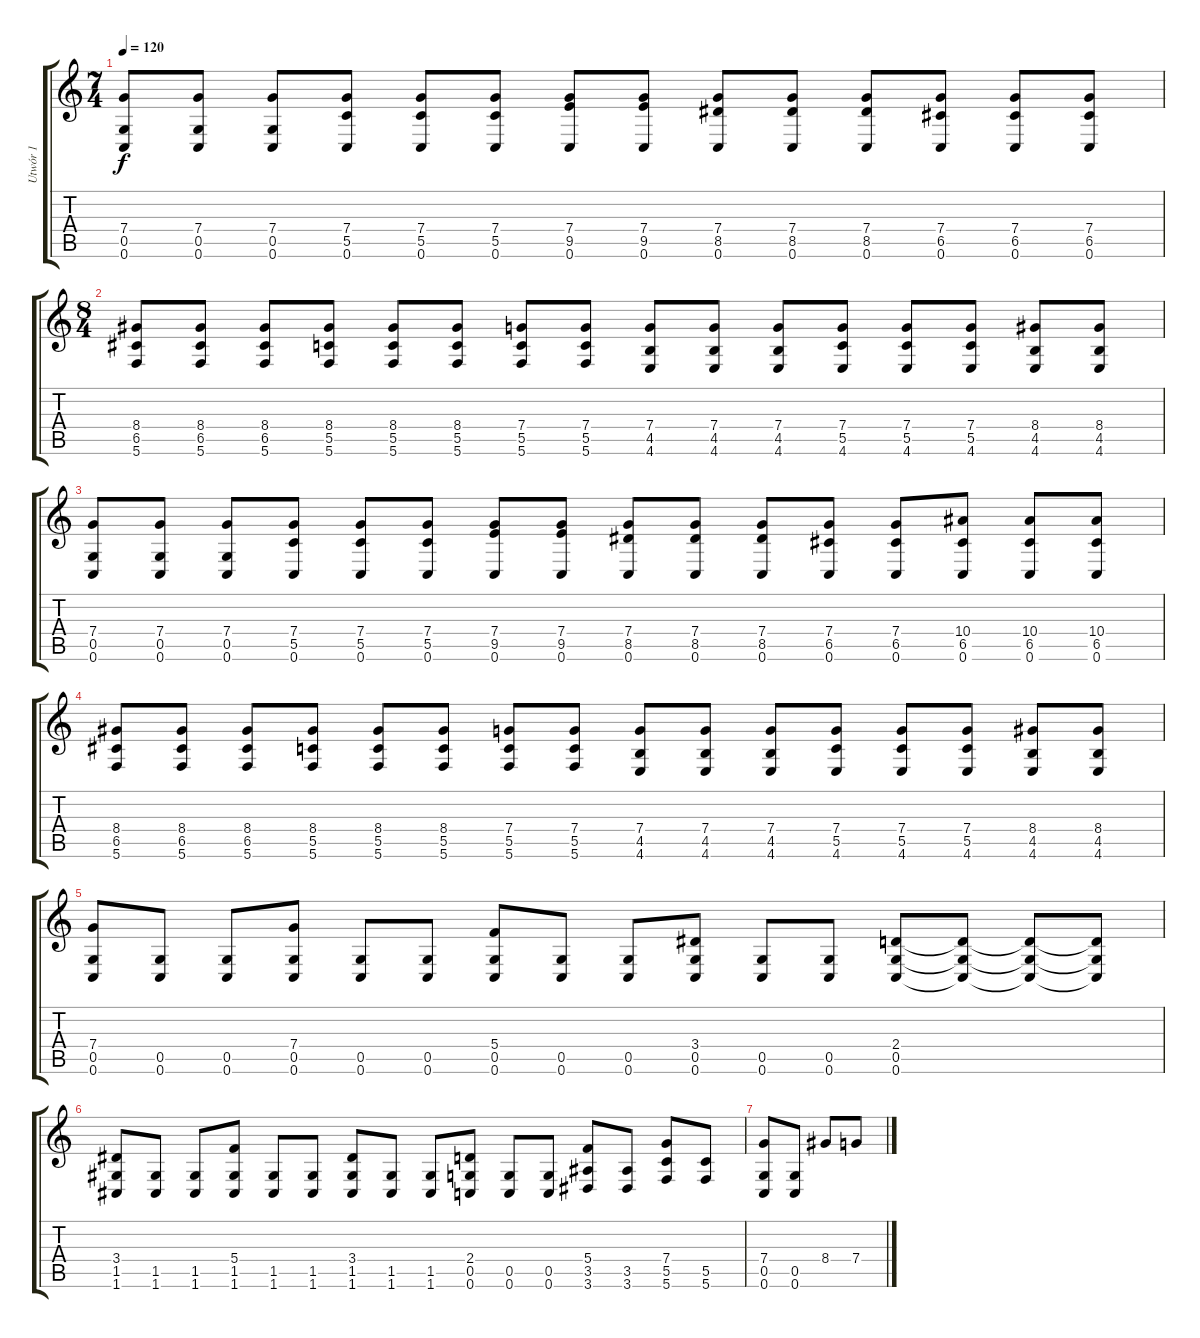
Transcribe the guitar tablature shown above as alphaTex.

\track ("Utwór 1" "Utwór 1") {instrument overdrivenguitar}
\staff {score tabs}
\tuning (D4 A3 F3 C3 G2 C2) {hide}
\ts (7 4)
\tempo 120
\clef g2
\ks c
(7.4 0.5 0.6).8{dy f instrument overdrivenguitar} (7.4 0.5 0.6).8 (7.4 0.5 0.6).8 (7.4 5.5 0.6).8 (7.4 5.5 0.6).8 (7.4 5.5 0.6).8 (7.4 9.5 0.6).8 (7.4 9.5 0.6).8 (7.4 8.5 0.6).8 (7.4 8.5 0.6).8 (7.4 8.5 0.6).8 (7.4 6.5 0.6).8 (7.4 6.5 0.6).8 (7.4 6.5 0.6).8 |
\ts (8 4)
(8.4 6.5 5.6).8 (8.4 6.5 5.6).8 (8.4 6.5 5.6).8 (8.4 5.5 5.6).8 (8.4 5.5 5.6).8 (8.4 5.5 5.6).8 (7.4 5.5 5.6).8 (7.4 5.5 5.6).8 (7.4 4.5 4.6).8 (7.4 4.5 4.6).8 (7.4 4.5 4.6).8 (7.4 5.5 4.6).8 (7.4 5.5 4.6).8 (7.4 5.5 4.6).8 (8.4 4.5 4.6).8 (8.4 4.5 4.6).8 |
(7.4 0.5 0.6).8 (7.4 0.5 0.6).8 (7.4 0.5 0.6).8 (7.4 5.5 0.6).8 (7.4 5.5 0.6).8 (7.4 5.5 0.6).8 (7.4 9.5 0.6).8 (7.4 9.5 0.6).8 (7.4 8.5 0.6).8 (7.4 8.5 0.6).8 (7.4 8.5 0.6).8 (7.4 6.5 0.6).8 (7.4 6.5 0.6).8 (10.4 6.5 0.6).8 (10.4 6.5 0.6).8 (10.4 6.5 0.6).8 |
(8.4 6.5 5.6).8 (8.4 6.5 5.6).8 (8.4 6.5 5.6).8 (8.4 5.5 5.6).8 (8.4 5.5 5.6).8 (8.4 5.5 5.6).8 (7.4 5.5 5.6).8 (7.4 5.5 5.6).8 (7.4 4.5 4.6).8 (7.4 4.5 4.6).8 (7.4 4.5 4.6).8 (7.4 5.5 4.6).8 (7.4 5.5 4.6).8 (7.4 5.5 4.6).8 (8.4 4.5 4.6).8 (8.4 4.5 4.6).8 |
(7.4 0.5 0.6).8 (0.5 0.6).8 (0.5 0.6).8 (7.4 0.5 0.6).8 (0.5 0.6).8 (0.5 0.6).8 (5.4 0.5 0.6).8 (0.5 0.6).8 (0.5 0.6).8 (3.4 0.5 0.6).8 (0.5 0.6).8 (0.5 0.6).8 (2.4 0.5 0.6).8 (2.4{t} 0.5{t} 0.6{t}).8 (2.4{t} 0.5{t} 0.6{t}).8 (2.4{t} 0.5{t} 0.6{t}).8 |
(3.4 1.5 1.6).8 (1.5 1.6).8 (1.5 1.6).8 (5.4 1.5 1.6).8 (1.5 1.6).8 (1.5 1.6).8 (3.4 1.5 1.6).8 (1.5 1.6).8 (1.5 1.6).8 (2.4 0.5 0.6).8 (0.5 0.6).8 (0.5 0.6).8 (5.4 3.5 3.6).8 (3.5 3.6).8 (7.4 5.5 5.6).8 (5.5 5.6).8 |
(7.4 0.5 0.6).8 (0.5 0.6).8 8.4.8 7.4.8
